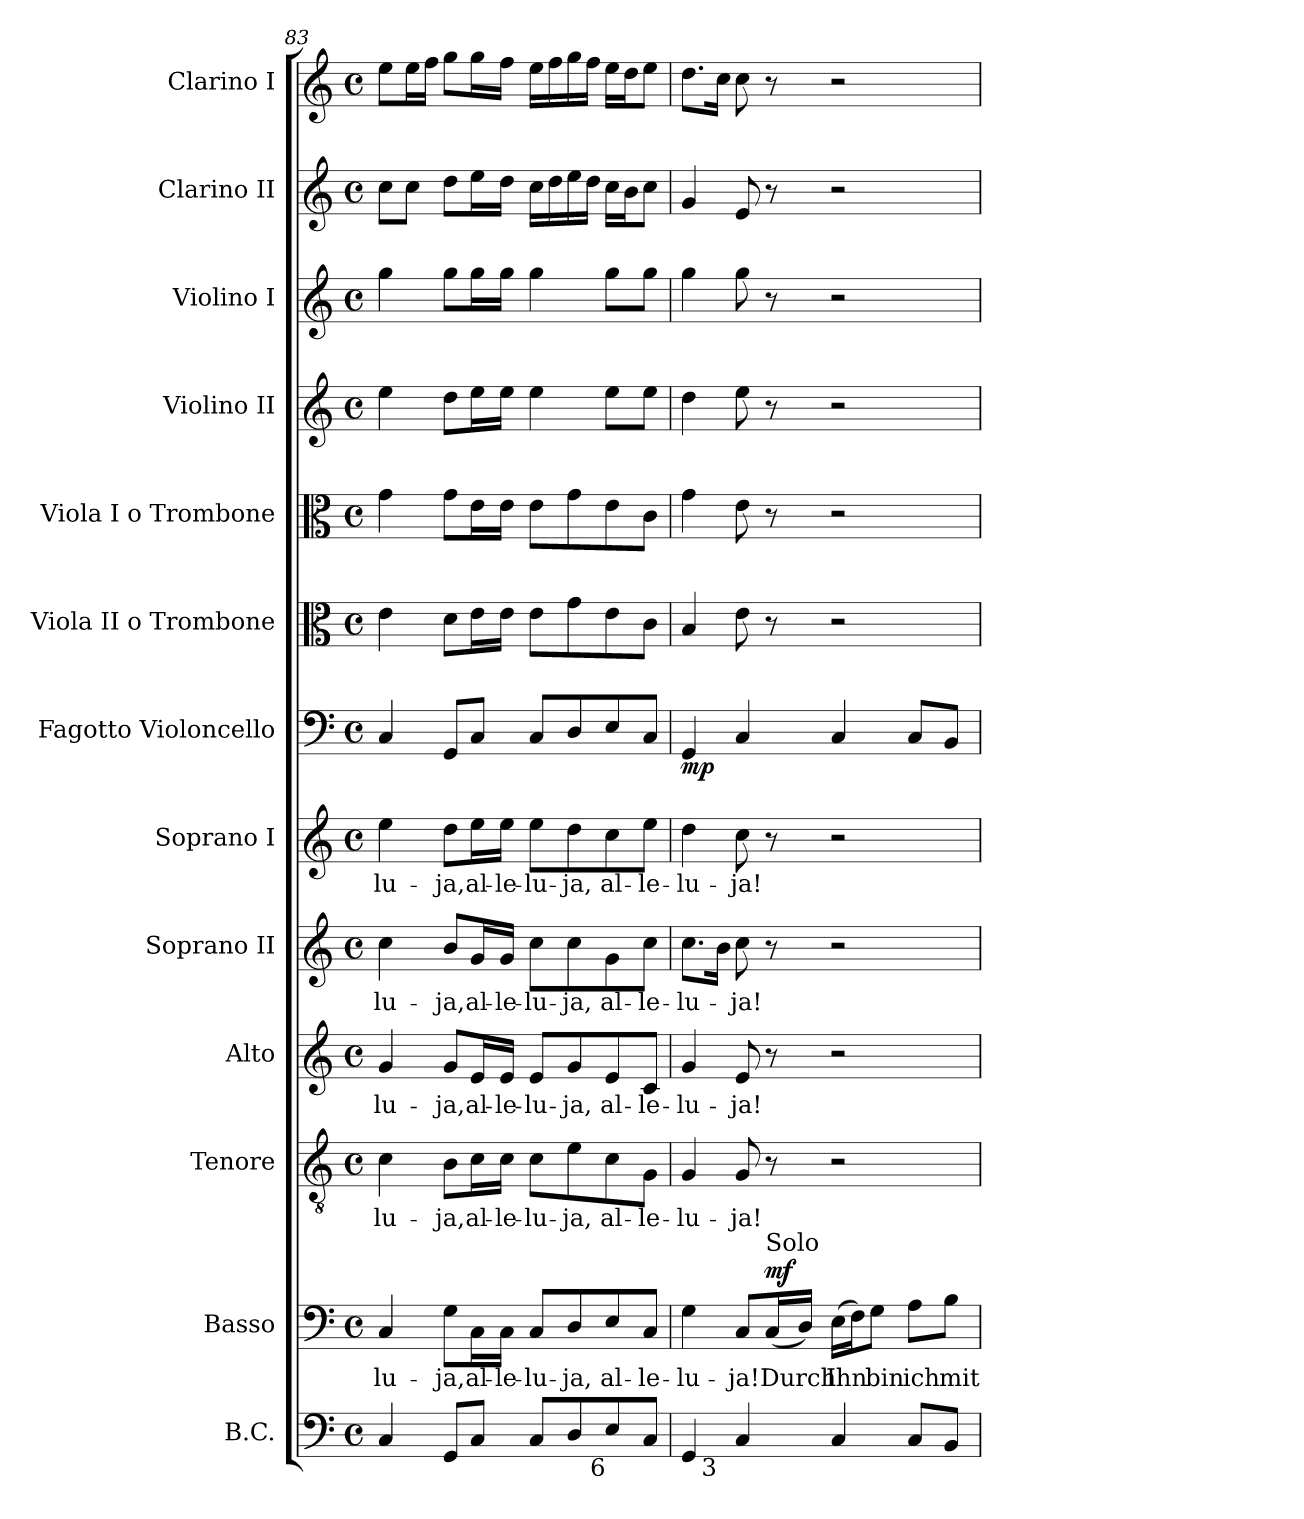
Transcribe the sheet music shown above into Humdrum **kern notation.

**kern	**kern	**text	**dynam	**kern	**text	**kern	**text	**kern	**text	**kern	**text	**kern	**dynam	**kern	**kern	**kern	**kern	**kern	**kern
*part13	*part12	*part12	*part12	*part11	*part11	*part10	*part10	*part9	*part9	*part8	*part8	*part7	*part7	*part6	*part5	*part4	*part3	*part2	*part1
*staff13	*staff12	*staff12	*staff12	*staff11	*staff11	*staff10	*staff10	*staff9	*staff9	*staff8	*staff8	*staff7	*staff7	*staff6	*staff5	*staff4	*staff3	*staff2	*staff1
*I"B.C.	*I"Basso	*	*	*I"Tenore	*	*I"Alto	*	*I"Soprano II	*	*I"Soprano I	*	*I"Fagotto Violoncello	*	*I"Viola II o Trombone	*I"Viola I o Trombone	*I"Violino II	*I"Violino I	*I"Clarino II	*I"Clarino I
*	*I'B.	*	*	*I'T.	*	*	*	*I'S.	*	*I'S.	*	*I'Fg.	*	*I'Vla.	*I'Vla.	*I'Vln. II	*I'Vln. I	*	*
*clefF4	*clefF4	*	*	*clefGv2	*	*clefG2	*	*clefG2	*	*clefG2	*	*clefF4	*	*clefC3	*clefC3	*clefG2	*clefG2	*clefG2	*clefG2
*	*	*	*	*ITrd7c12	*	*	*	*	*	*	*	*	*	*	*	*	*	*	*
*k[]	*k[]	*	*	*k[]	*	*k[]	*	*k[]	*	*k[]	*	*k[]	*	*k[]	*k[]	*k[]	*k[]	*k[]	*k[]
*C:	*C:	*	*	*C:	*	*C:	*	*C:	*	*C:	*	*C:	*	*C:	*C:	*C:	*C:	*C:	*C:
*M4/4	*M4/4	*	*	*M4/4	*	*M4/4	*	*M4/4	*	*M4/4	*	*M4/4	*	*M4/4	*M4/4	*M4/4	*M4/4	*M4/4	*M4/4
*met(c)	*met(c)	*	*	*met(c)	*	*met(c)	*	*met(c)	*	*met(c)	*	*met(c)	*	*met(c)	*met(c)	*met(c)	*met(c)	*met(c)	*met(c)
=83	=83	=83	=83	=83	=83	=83	=83	=83	=83	=83	=83	=83	=83	=83	=83	=83	=83	=83	=83
!	!	!LO:LY:b:color=#000000	!	!	!	!	!	!	!	!	!	!	!	!	!	!	!	!	!
!	!	!	!	!	!LO:LY:b:color=#000000	!	!	!	!	!	!	!	!	!	!	!	!	!	!
!	!	!	!	!	!	!	!LO:LY:b:color=#000000	!	!	!	!	!	!	!	!	!	!	!	!
!	!	!	!	!	!	!	!	!	!LO:LY:b:color=#000000	!	!	!	!	!	!	!	!	!	!
!	!	!	!	!	!	!	!	!	!	!	!LO:LY:b:color=#000000	!	!	!	!	!	!	!	!
4Ci/	4Ci/	-lu-	.	4Ci\	-lu-	4gi/	-lu-	4cci\	-lu-	4eei\	-lu-	4Ci/	.	4ei\	4gi\	4eei\	4ggi\	8cci\L	8eei\L
.	.	.	.	.	.	.	.	.	.	.	.	.	.	.	.	.	.	8cci\J	16eei\L
.	.	.	.	.	.	.	.	.	.	.	.	.	.	.	.	.	.	.	16ffi\JJ
!	!	!LO:LY:b:color=#000000	!	!	!	!	!	!	!	!	!	!	!	!	!	!	!	!	!
!	!	!	!	!	!LO:LY:b:color=#000000	!	!	!	!	!	!	!	!	!	!	!	!	!	!
!	!	!	!	!	!	!	!LO:LY:b:color=#000000	!	!	!	!	!	!	!	!	!	!	!	!
!	!	!	!	!	!	!	!	!	!LO:LY:b:color=#000000	!	!	!	!	!	!	!	!	!	!
!	!	!	!	!	!	!	!	!	!	!	!LO:LY:b:color=#000000	!	!	!	!	!	!	!	!
8GGi/L	8Gi\L	-ja,	.	8BBi\L	-ja,	8gi/L	-ja,	8bi/L	-ja,	8ddi\L	-ja,	8GGi/L	.	8di\L	8gi\L	8ddi\L	8ggi\L	8ddi\L	8ggi\L
!	!	!LO:LY:b:color=#000000	!	!	!	!	!	!	!	!	!	!	!	!	!	!	!	!	!
!	!	!	!	!	!LO:LY:b:color=#000000	!	!	!	!	!	!	!	!	!	!	!	!	!	!
!	!	!	!	!	!	!	!LO:LY:b:color=#000000	!	!	!	!	!	!	!	!	!	!	!	!
!	!	!	!	!	!	!	!	!	!LO:LY:b:color=#000000	!	!	!	!	!	!	!	!	!	!
!	!	!	!	!	!	!	!	!	!	!	!LO:LY:b:color=#000000	!	!	!	!	!	!	!	!
8Ci/J	16Ci\L	al-	.	16Ci\L	al-	16ei/L	al-	16gi/L	al-	16eei\L	al-	8Ci/J	.	16ei\L	16ei\L	16eei\L	16ggi\L	16eei\L	16ggi\L
!	!	!LO:LY:b:color=#000000	!	!	!	!	!	!	!	!	!	!	!	!	!	!	!	!	!
!	!	!	!	!	!LO:LY:b:color=#000000	!	!	!	!	!	!	!	!	!	!	!	!	!	!
!	!	!	!	!	!	!	!LO:LY:b:color=#000000	!	!	!	!	!	!	!	!	!	!	!	!
!	!	!	!	!	!	!	!	!	!LO:LY:b:color=#000000	!	!	!	!	!	!	!	!	!	!
!	!	!	!	!	!	!	!	!	!	!	!LO:LY:b:color=#000000	!	!	!	!	!	!	!	!
.	16Ci\JJ	-le-	.	16Ci\JJ	-le-	16ei/JJ	-le-	16gi/JJ	-le-	16eei\JJ	-le-	.	.	16ei\JJ	16ei\JJ	16eei\JJ	16ggi\JJ	16ddi\JJ	16ffi\JJ
!	!	!LO:LY:b:color=#000000	!	!	!	!	!	!	!	!	!	!	!	!	!	!	!	!	!
!	!	!	!	!	!LO:LY:b:color=#000000	!	!	!	!	!	!	!	!	!	!	!	!	!	!
!	!	!	!	!	!	!	!LO:LY:b:color=#000000	!	!	!	!	!	!	!	!	!	!	!	!
!	!	!	!	!	!	!	!	!	!LO:LY:b:color=#000000	!	!	!	!	!	!	!	!	!	!
!	!	!	!	!	!	!	!	!	!	!	!LO:LY:b:color=#000000	!	!	!	!	!	!	!	!
8Ci/L	8Ci/L	-lu-	.	8Ci\L	-lu-	8ei/L	-lu-	8cci\L	-lu-	8eei\L	-lu-	8Ci/L	.	8ei\L	8ei\L	4eei\	4ggi\	16cci\LL	16eei\LL
.	.	.	.	.	.	.	.	.	.	.	.	.	.	.	.	.	.	16ddi\	16ffi\
!	!	!LO:LY:b:color=#000000	!	!	!	!	!	!	!	!	!	!	!	!	!	!	!	!	!
!	!	!	!	!	!LO:LY:b:color=#000000	!	!	!	!	!	!	!	!	!	!	!	!	!	!
!	!	!	!	!	!	!	!LO:LY:b:color=#000000	!	!	!	!	!	!	!	!	!	!	!	!
!	!	!	!	!	!	!	!	!	!LO:LY:b:color=#000000	!	!	!	!	!	!	!	!	!	!
!	!	!	!	!	!	!	!	!	!	!	!LO:LY:b:color=#000000	!	!	!	!	!	!	!	!
8Di/	8Di/	-ja,	.	8Ei\	-ja,	8gi/	-ja,	8cci\	-ja,	8ddi\	-ja,	8Di/	.	8gi\	8gi\	.	.	16eei\	16ggi\
.	.	.	.	.	.	.	.	.	.	.	.	.	.	.	.	.	.	16ddi\JJ	16ffi\JJ
!	!	!LO:LY:b:color=#000000	!	!	!	!	!	!	!	!	!	!	!	!	!	!	!	!	!
!	!	!	!	!	!LO:LY:b:color=#000000	!	!	!	!	!	!	!	!	!	!	!	!	!	!
!	!	!	!	!	!	!	!LO:LY:b:color=#000000	!	!	!	!	!	!	!	!	!	!	!	!
!	!	!	!	!	!	!	!	!	!LO:LY:b:color=#000000	!	!	!	!	!	!	!	!	!	!
!LO:TX:b:rj:t=6	!	!	!	!	!	!	!	!	!	!	!	!	!	!	!	!	!	!	!
!	!	!	!	!	!	!	!	!	!	!	!LO:LY:b:color=#000000	!	!	!	!	!	!	!	!
8Ei/	8Ei/	al-	.	8Ci\	al-	8ei/	al-	8gi\	al-	8cci\	al-	8Ei/	.	8ei\	8ei\	8eei\L	8ggi\L	16cci\LL	16eei\LL
.	.	.	.	.	.	.	.	.	.	.	.	.	.	.	.	.	.	16bi\J	16ddi\J
!	!	!LO:LY:b:color=#000000	!	!	!	!	!	!	!	!	!	!	!	!	!	!	!	!	!
!	!	!	!	!	!LO:LY:b:color=#000000	!	!	!	!	!	!	!	!	!	!	!	!	!	!
!	!	!	!	!	!	!	!LO:LY:b:color=#000000	!	!	!	!	!	!	!	!	!	!	!	!
!	!	!	!	!	!	!	!	!	!LO:LY:b:color=#000000	!	!	!	!	!	!	!	!	!	!
!	!	!	!	!	!	!	!	!	!	!	!LO:LY:b:color=#000000	!	!	!	!	!	!	!	!
8Ci/J	8Ci/J	-le-	.	8GGi\J	-le-	8ci/J	-le-	8cci\J	-le-	8eei\J	-le-	8Ci/J	.	8ci\J	8ci\J	8eei\J	8ggi\J	8cci\J	8eei\J
=84	=84	=84	=84	=84	=84	=84	=84	=84	=84	=84	=84	=84	=84	=84	=84	=84	=84	=84	=84
!	!	!LO:LY:b:color=#000000	!	!	!	!	!	!	!	!	!	!	!	!	!	!	!	!	!
!	!	!	!	!	!LO:LY:b:color=#000000	!	!	!	!	!	!	!	!	!	!	!	!	!	!
!	!	!	!	!	!	!	!LO:LY:b:color=#000000	!	!	!	!	!	!	!	!	!	!	!	!
!	!	!	!	!	!	!	!	!	!LO:LY:b:color=#000000	!	!	!	!	!	!	!	!	!	!
!LO:TX:b:rj:t=4	!	!	!	!	!	!	!	!	!	!	!	!	!	!	!	!	!	!	!
!	!	!	!	!	!	!	!	!	!	!	!LO:LY:b:color=#000000	!	!	!	!	!	!	!	!
*^	*	*	*	*	*	*	*	*	*	*	*	*	*	*	*	*	*	*	*
4GGi/	8.ryy	4Gi\	-lu-	.	4GGi/	-lu-	4gi/	-lu-	8.cci\L	-lu-	4ddi\	-lu-	4GGi/	mp	4Bi/	4gi\	4ddi\	4ggi\	4gi/	8.ddi\L
!	!LO:TX:b:rj:t=3	!	!	!	!	!	!	!	!	!	!	!	!	!	!	!	!	!	!	!
.	2ryy	.	.	.	.	.	.	.	16bi\Jk	.	.	.	.	.	.	.	.	.	.	16cci\Jk
!	!	!	!LO:LY:b:color=#000000	!	!	!	!	!	!	!	!	!	!	!	!	!	!	!	!	!
!	!	!	!	!	!	!LO:LY:b:color=#000000	!	!	!	!	!	!	!	!	!	!	!	!	!	!
!	!	!	!	!	!	!	!	!LO:LY:b:color=#000000	!	!	!	!	!	!	!	!	!	!	!	!
!	!	!	!	!	!	!	!	!	!	!LO:LY:b:color=#000000	!	!	!	!	!	!	!	!	!	!
!	!	!	!	!	!	!	!	!	!	!	!	!LO:LY:b:color=#000000	!	!	!	!	!	!	!	!
4Ci/	.	8Ci/L	-ja!	.	8GGi/	-ja!	8ei/	-ja!	8cci\	-ja!	8cci\	-ja!	4Ci/	.	8ei\	8ei\	8eei\	8ggi\	8ei/	8cci\
!	!	!LO:TX:a:t=Solo	!	!	!	!	!	!	!	!	!	!	!	!	!	!	!	!	!	!
!	!	!	!LO:LY:b:color=#000000	!	!	!	!	!	!	!	!	!	!	!	!	!	!	!	!	!
.	.	(16Ci/L	Durch	mf	8r	.	8r	.	8r	.	8r	.	.	.	8r	8r	8r	8r	8r	8r
.	.	16Di/JJ)	.	.	.	.	.	.	.	.	.	.	.	.	.	.	.	.	.	.
!	!	!	!LO:LY:b:color=#000000	!	!	!	!	!	!	!	!	!	!	!	!	!	!	!	!	!
4Ci/	.	(16Ei\LL	Ihn	.	2r	.	2r	.	2r	.	2r	.	4Ci/	.	2r	2r	2r	2r	2r	2r
.	.	16Fi\J)	.	.	.	.	.	.	.	.	.	.	.	.	.	.	.	.	.	.
!	!	!	!LO:LY:b:color=#000000	!	!	!	!	!	!	!	!	!	!	!	!	!	!	!	!	!
.	.	8Gi\J	bin	.	.	.	.	.	.	.	.	.	.	.	.	.	.	.	.	.
.	4ryy	.	.	.	.	.	.	.	.	.	.	.	.	.	.	.	.	.	.	.
!	!	!	!LO:LY:b:color=#000000	!	!	!	!	!	!	!	!	!	!	!	!	!	!	!	!	!
8Ci/L	.	8Ai\L	ich	.	.	.	.	.	.	.	.	.	8Ci/L	.	.	.	.	.	.	.
!	!	!	!LO:LY:b:color=#000000	!	!	!	!	!	!	!	!	!	!	!	!	!	!	!	!	!
8BBi/J	.	8Bi\J	mit	.	.	.	.	.	.	.	.	.	8BBi/J	.	.	.	.	.	.	.
.	16ryy	.	.	.	.	.	.	.	.	.	.	.	.	.	.	.	.	.	.	.
*v	*v	*	*	*	*	*	*	*	*	*	*	*	*	*	*	*	*	*	*	*
=	=	=	=	=	=	=	=	=	=	=	=	=	=	=	=	=	=	=	=
*-	*-	*-	*-	*-	*-	*-	*-	*-	*-	*-	*-	*-	*-	*-	*-	*-	*-	*-	*-
